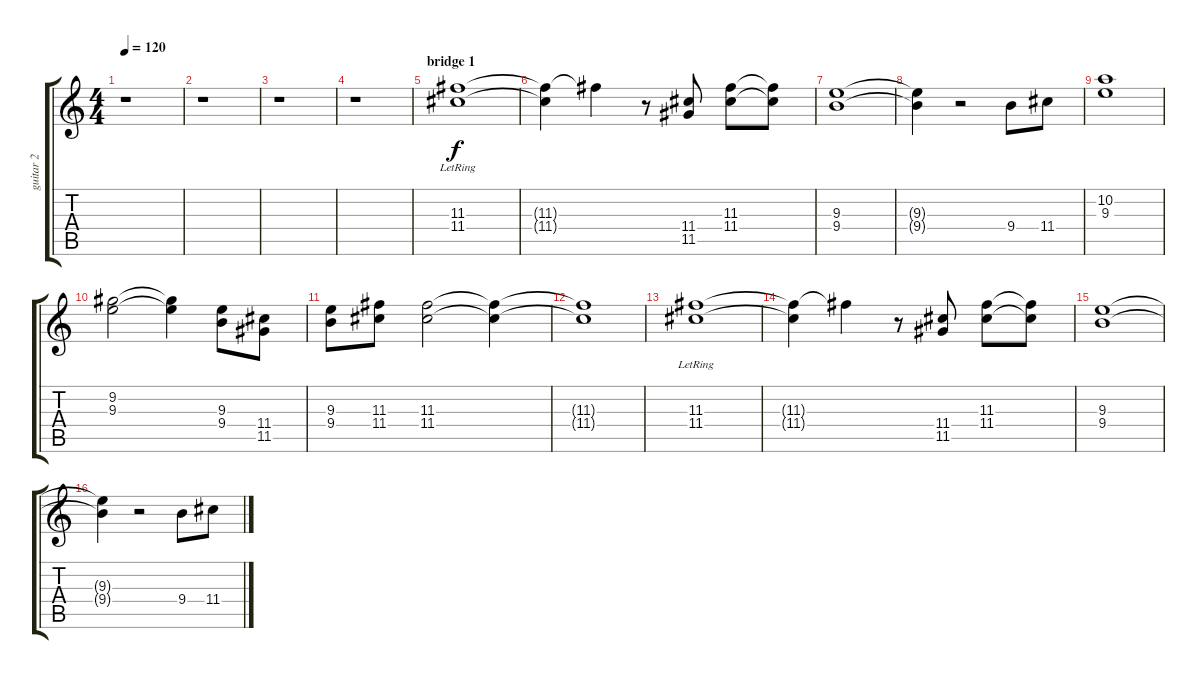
\track ("guitar 2" "guitar 2") {instrument overdrivenguitar}
\staff {score tabs}
\tuning (E4 B3 G3 D3 A2 E2) {hide}
\ts (4 4)
\tempo 120
\clef g2
\ks c
r.1{dy f} |
r.1 |
r.1 |
r.1 |
\section ("" "bridge 1")
(11.3 11.4{lr}).1 |
(11.3{t} 11.4{t}).4 11.3{t}.4 r.8 (11.4 11.5).8 (11.3 11.4).8 (11.3{t} 11.4{t}).8 |
(9.3 9.4).1 |
(9.3{t} 9.4{t}).4 r.2 9.4.8 11.4.8 |
(10.2 9.3).1 |
(9.2 9.3).2 (9.2{t} 9.3{t}).4 (9.3 9.4).8 (11.4 11.5).8 |
(9.3 9.4).8 (11.3 11.4).8 (11.3 11.4).2 (11.3{t} 11.4{t}).4 |
(11.3{t} 11.4{t}).1 |
(11.3 11.4{lr}).1 |
(11.3{t} 11.4{t}).4 11.3{t}.4 r.8 (11.4 11.5).8 (11.3 11.4).8 (11.3{t} 11.4{t}).8 |
(9.3 9.4).1 |
(9.3{t} 9.4{t}).4 r.2 9.4.8 11.4.8
